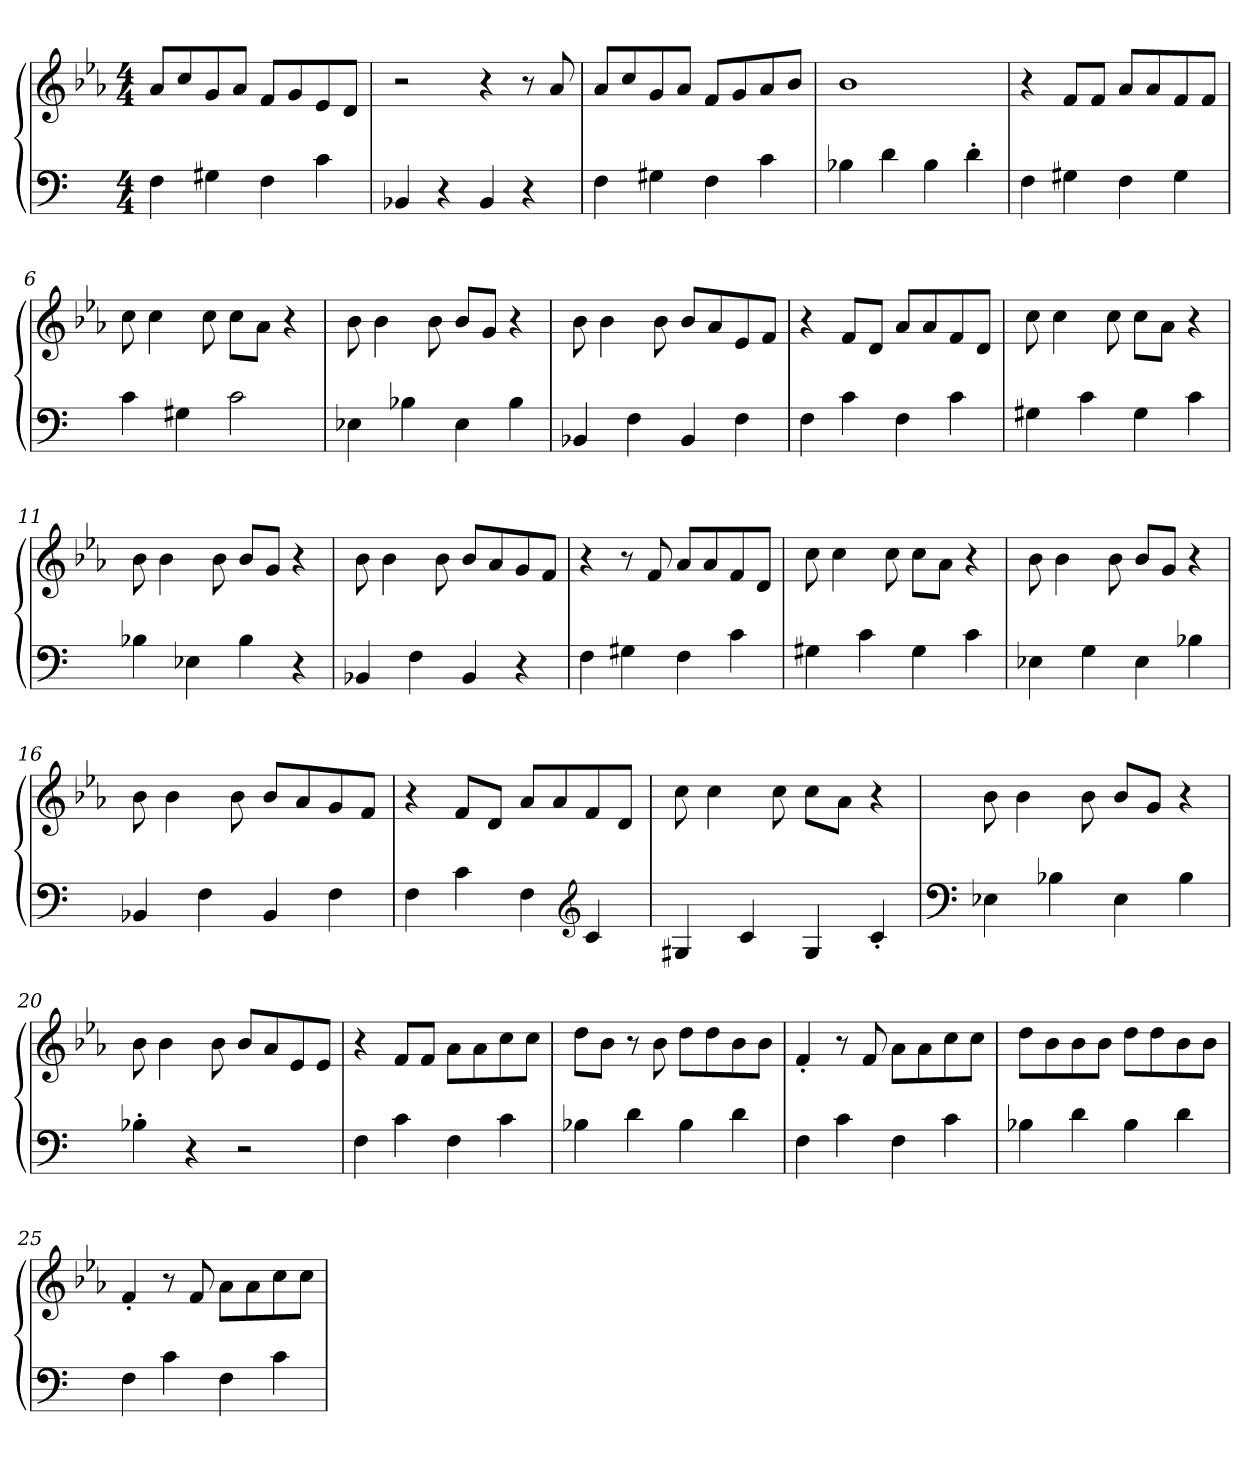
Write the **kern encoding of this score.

**kern	**kern
*part1	*part1
*staff2	*staff1
*clefF4	*clefG2
*	*k[b-e-a-]
*M4/4	*M4/4
=1	=1
4F	8a-L
.	8cc
4G#X	8g
.	8a-J
4F	8fL
.	8g
4c	8e-
.	8dJ
=2	=2
4BB-X	2r
4r	.
4BB-	4r
4r	8r
.	8a-
=3	=3
4F	8a-L
.	8cc
4G#X	8g
.	8a-J
4F	8fL
.	8g
4c	8a-
.	8b-J
=4	=4
4B-X	1b-
4d	.
4B-	.
4d'	.
=5	=5
4F	4r
4G#X	8fL
.	8fJ
4F	8a-L
.	8a-
4G#	8f
.	8fJ
=6	=6
4c	8cc
.	4cc
4G#X	.
.	8cc
2c	8ccL
.	8a-J
.	4r
=7	=7
4E-X	8b-
.	4b-
4B-X	.
.	8b-
4E-	8b-L
.	8gJ
4B-	4r
=8	=8
4BB-X	8b-
.	4b-
4F	.
.	8b-
4BB-	8b-L
.	8a-
4F	8e-
.	8fJ
=9	=9
4F	4r
4c	8fL
.	8dJ
4F	8a-L
.	8a-
4c	8f
.	8dJ
=10	=10
4G#X	8cc
.	4cc
4c	.
.	8cc
4G#	8ccL
.	8a-J
4c	4r
=11	=11
4B-X	8b-
.	4b-
4E-X	.
.	8b-
4B-	8b-L
.	8gJ
4r	4r
=12	=12
4BB-X	8b-
.	4b-
4F	.
.	8b-
4BB-	8b-L
.	8a-
4r	8g
.	8fJ
=13	=13
4F	4r
4G#X	8r
.	8f
4F	8a-L
.	8a-
4c	8f
.	8dJ
=14	=14
4G#X	8cc
.	4cc
4c	.
.	8cc
4G#	8ccL
.	8a-J
4c	4r
=15	=15
4E-X	8b-
.	4b-
4G	.
.	8b-
4E-	8b-L
.	8gJ
4B-X	4r
=16	=16
4BB-X	8b-
.	4b-
4F	.
.	8b-
4BB-	8b-L
.	8a-
4F	8g
.	8fJ
=17	=17
4F	4r
4c	8fL
.	8dJ
4F	8a-L
.	8a-
*clefG2	*
4c	8f
.	8dJ
=18	=18
4G#X	8cc
.	4cc
4c	.
.	8cc
4G#	8ccL
.	8a-J
4c'	4r
=19	=19
*clefF4	*
4E-X	8b-
.	4b-
4B-X	.
.	8b-
4E-	8b-L
.	8gJ
4B-	4r
=20	=20
4B-X'	8b-
.	4b-
4r	.
.	8b-
2r	8b-L
.	8a-
.	8e-
.	8e-J
=21	=21
4F	4r
4c	8fL
.	8fJ
4F	8a-L
.	8a-
4c	8cc
.	8ccJ
=22	=22
4B-X	8ddL
.	8b-J
4d	8r
.	8b-
4B-	8ddL
.	8dd
4d	8b-
.	8b-J
=23	=23
4F	4f'
4c	8r
.	8f
4F	8a-L
.	8a-
4c	8cc
.	8ccJ
=24	=24
4B-X	8ddL
.	8b-
4d	8b-
.	8b-J
4B-	8ddL
.	8dd
4d	8b-
.	8b-J
=25	=25
4F	4f'
4c	8r
.	8f
4F	8a-L
.	8a-
4c	8cc
.	8ccJ
=	=
*-	*-
